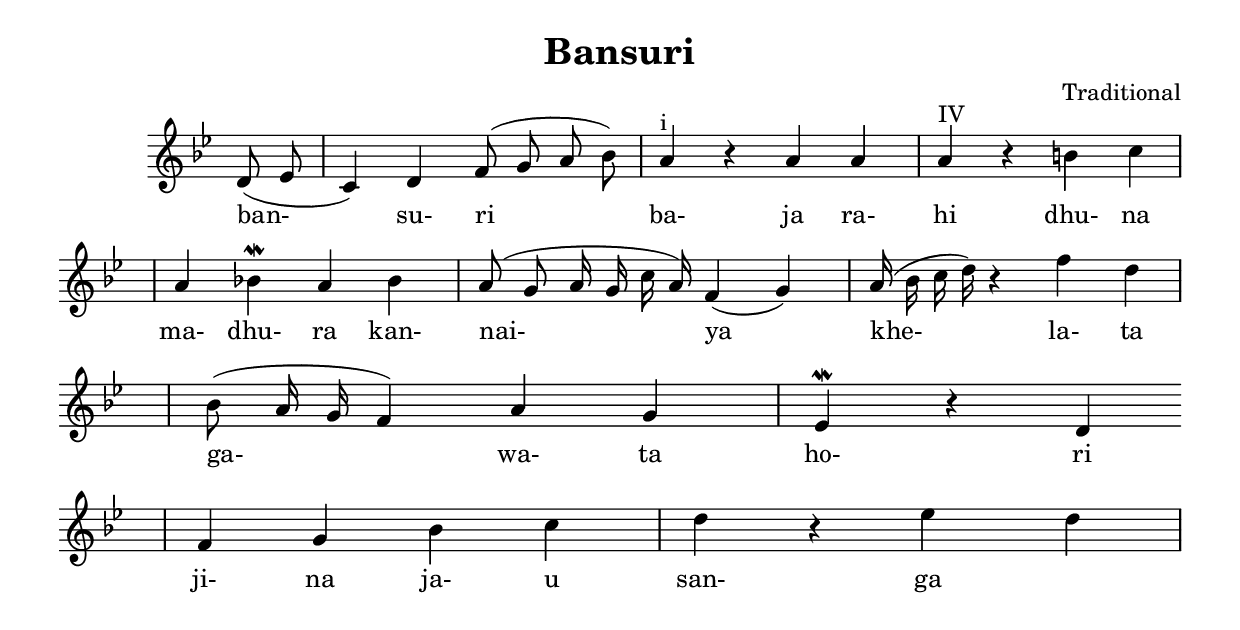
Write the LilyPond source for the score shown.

#(ly:set-option 'midi-extension "mid")
\version "2.12.3"
\include "english.ly"
\header{
title = "Bansuri"
composer = "Traditional"
}
%{

%}
melody = {
\once \override Staff.TimeSignature #'stencil = ##f
\clef treble
\key c \phrygian
\autoBeamOn
\cadenzaOn


 \bar "|:"  c'8( df'8 \bar "|"  bf4) c'4 ef'8( f'8 g'8 af'8) \bar "|"  g'4^"i" r4 g'4 g'4 \bar "|"  g'4^"IV" r4 a'4 bf'4 \bar "|"  \break
\grace s64 \bar "|"  g'4 af'4\mordent g'4 af'4 \bar "|"  g'8( f'8 g'16 f'16 bf'16 g'16) ef'4( f'4) \bar "|"  g'16( af'16 bf'16 c''16) r4 ef''4 c''4 \bar "|"  \break
\grace s64 \bar "|"  af'8( g'16 f'16 ef'4) g'4 f'4 \bar "|"  df'4\mordent r4 c'4 \bar ":|"  \break
\grace s64 \bar "|"  ef'4 f'4 af'4 bf'4 \bar "|"  c''4 r4 df''4 c''4 \bar "|"  \break

}


text = \lyricmode {
ban-   su- ri    ba- ja ra- hi dhu- na ma- dhu- ra kan- nai-      ya  khe-    la- ta ga-    wa- ta ho- ri ji- na ja- u san- ga  
}

\score{
\transpose c' d'
<<
\new Voice = "one" {
\melody
}
\new Lyrics \lyricsto "one" \text
>>
\layout {
\context {
\Score
\remove "Bar_number_engraver"
}
}
\midi {
\context {
\Score
tempoWholesPerMinute = #(ly:make-moment 200 4)
}
}
}